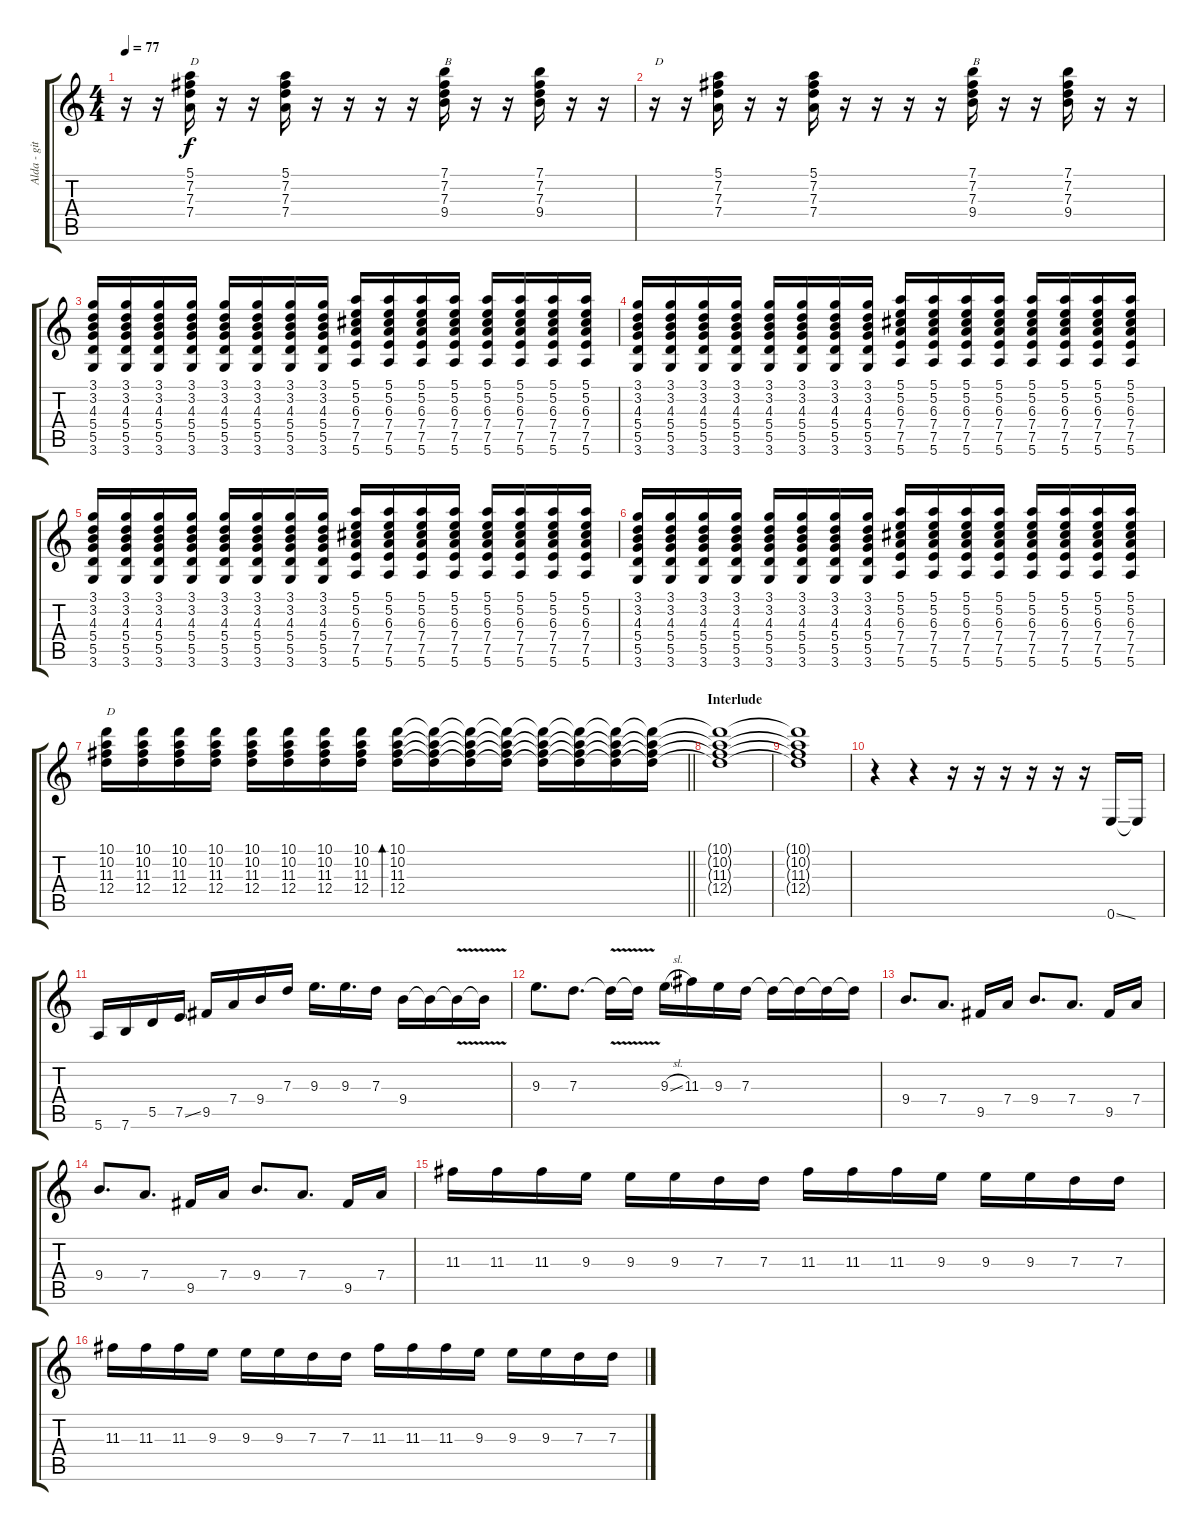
\track ("Alda - gitar 1" "Alda - git") {instrument electricguitarjazz}
\staff {score tabs}
\tuning (E4 B3 G3 D3 A2 E2) {hide}
\ts (4 4)
\tempo 77
\clef g2
\ks c
r.16{dy f} r.16 (5.1 7.2 7.3 7.4).16{txt "D"} r.16 r.16 (5.1 7.2 7.3 7.4).16 r.16 r.16 r.16 r.16 (7.1 7.2 7.3 9.4).16{txt "B"} r.16 r.16 (7.1 7.2 7.3 9.4).16 r.16 r.16 |
r.16{txt "D" volume 16} r.16 (5.1 7.2 7.3 7.4).16 r.16 r.16 (5.1 7.2 7.3 7.4).16 r.16 r.16 r.16 r.16 (7.1 7.2 7.3 9.4).16{txt "B"} r.16 r.16 (7.1 7.2 7.3 9.4).16 r.16 r.16 |
(3.1 3.2 4.3 5.4 5.5 3.6).16{volume 13 balance 8} (3.1 3.2 4.3 5.4 5.5 3.6).16 (3.1 3.2 4.3 5.4 5.5 3.6).16 (3.1 3.2 4.3 5.4 5.5 3.6).16 (3.1 3.2 4.3 5.4 5.5 3.6).16 (3.1 3.2 4.3 5.4 5.5 3.6).16 (3.1 3.2 4.3 5.4 5.5 3.6).16 (3.1 3.2 4.3 5.4 5.5 3.6).16 (5.1 5.2 6.3 7.4 7.5 5.6).16 (5.1 5.2 6.3 7.4 7.5 5.6).16 (5.1 5.2 6.3 7.4 7.5 5.6).16 (5.1 5.2 6.3 7.4 7.5 5.6).16 (5.1 5.2 6.3 7.4 7.5 5.6).16 (5.1 5.2 6.3 7.4 7.5 5.6).16 (5.1 5.2 6.3 7.4 7.5 5.6).16 (5.1 5.2 6.3 7.4 7.5 5.6).16 |
(3.1 3.2 4.3 5.4 5.5 3.6).16{volume 13 balance 8} (3.1 3.2 4.3 5.4 5.5 3.6).16 (3.1 3.2 4.3 5.4 5.5 3.6).16 (3.1 3.2 4.3 5.4 5.5 3.6).16 (3.1 3.2 4.3 5.4 5.5 3.6).16 (3.1 3.2 4.3 5.4 5.5 3.6).16 (3.1 3.2 4.3 5.4 5.5 3.6).16 (3.1 3.2 4.3 5.4 5.5 3.6).16 (5.1 5.2 6.3 7.4 7.5 5.6).16 (5.1 5.2 6.3 7.4 7.5 5.6).16 (5.1 5.2 6.3 7.4 7.5 5.6).16 (5.1 5.2 6.3 7.4 7.5 5.6).16 (5.1 5.2 6.3 7.4 7.5 5.6).16 (5.1 5.2 6.3 7.4 7.5 5.6).16 (5.1 5.2 6.3 7.4 7.5 5.6).16 (5.1 5.2 6.3 7.4 7.5 5.6).16 |
(3.1 3.2 4.3 5.4 5.5 3.6).16{volume 13 balance 8} (3.1 3.2 4.3 5.4 5.5 3.6).16 (3.1 3.2 4.3 5.4 5.5 3.6).16 (3.1 3.2 4.3 5.4 5.5 3.6).16 (3.1 3.2 4.3 5.4 5.5 3.6).16 (3.1 3.2 4.3 5.4 5.5 3.6).16 (3.1 3.2 4.3 5.4 5.5 3.6).16 (3.1 3.2 4.3 5.4 5.5 3.6).16 (5.1 5.2 6.3 7.4 7.5 5.6).16 (5.1 5.2 6.3 7.4 7.5 5.6).16 (5.1 5.2 6.3 7.4 7.5 5.6).16 (5.1 5.2 6.3 7.4 7.5 5.6).16 (5.1 5.2 6.3 7.4 7.5 5.6).16 (5.1 5.2 6.3 7.4 7.5 5.6).16 (5.1 5.2 6.3 7.4 7.5 5.6).16 (5.1 5.2 6.3 7.4 7.5 5.6).16 |
(3.1 3.2 4.3 5.4 5.5 3.6).16{volume 13 balance 8} (3.1 3.2 4.3 5.4 5.5 3.6).16 (3.1 3.2 4.3 5.4 5.5 3.6).16 (3.1 3.2 4.3 5.4 5.5 3.6).16 (3.1 3.2 4.3 5.4 5.5 3.6).16 (3.1 3.2 4.3 5.4 5.5 3.6).16 (3.1 3.2 4.3 5.4 5.5 3.6).16 (3.1 3.2 4.3 5.4 5.5 3.6).16 (5.1 5.2 6.3 7.4 7.5 5.6).16 (5.1 5.2 6.3 7.4 7.5 5.6).16 (5.1 5.2 6.3 7.4 7.5 5.6).16 (5.1 5.2 6.3 7.4 7.5 5.6).16 (5.1 5.2 6.3 7.4 7.5 5.6).16 (5.1 5.2 6.3 7.4 7.5 5.6).16 (5.1 5.2 6.3 7.4 7.5 5.6).16 (5.1 5.2 6.3 7.4 7.5 5.6).16 |
\barLineRight lightlight
(10.1 10.2 11.3 12.4).16{txt "D"} (10.1 10.2 11.3 12.4).16 (10.1 10.2 11.3 12.4).16 (10.1 10.2 11.3 12.4).16 (10.1 10.2 11.3 12.4).16 (10.1 10.2 11.3 12.4).16 (10.1 10.2 11.3 12.4).16 (10.1 10.2 11.3 12.4).16 (10.1 10.2 11.3 12.4).16{bd 60} (10.1{t} 10.2{t} 11.3{t} 12.4{t}).16 (10.1{t} 10.2{t} 11.3{t} 12.4{t}).16 (10.1{t} 10.2{t} 11.3{t} 12.4{t}).16 (10.1{t} 10.2{t} 11.3{t} 12.4{t}).16 (10.1{t} 10.2{t} 11.3{t} 12.4{t}).16 (10.1{t} 10.2{t} 11.3{t} 12.4{t}).16 (10.1{t} 10.2{t} 11.3{t} 12.4{t}).16 |
\section ("" "Interlude")
(10.1{t} 10.2{t} 11.3{t} 12.4{t}).1 |
(10.1{t} 10.2{t} 11.3{t} 12.4{t}).1{volume 16 balance 11 instrument electricguitarjazz} |
r.4 r.4 r.16 r.16 r.16 r.16 r.16 r.16 0.6{ss}.16 0.6{t}.16 |
5.6.16 7.6.16 5.5.16 7.5{ss}.16 9.5.16 7.4.16 9.4.16 7.3.16 9.3.16{d} 9.3.16{d} 7.3.16 9.4.16 9.4{t}.16 9.4{v t}.16 9.4{t}.16 |
9.3.8{d} 7.3.8{d} 7.3{v t}.16 7.3{t}.16 9.3{sl}.16 11.3.16 9.3.16 7.3.16 7.3{t}.16 7.3{t}.16 7.3{t}.16 7.3{t}.16 |
9.4.8{d} 7.4.8{d} 9.5.16 7.4.16 9.4.8{d} 7.4.8{d} 9.5.16 7.4.16 |
9.4.8{d} 7.4.8{d} 9.5.16 7.4.16 9.4.8{d} 7.4.8{d} 9.5.16 7.4.16 |
11.3.16 11.3.16 11.3.16 9.3.16 9.3.16 9.3.16 7.3.16 7.3.16 11.3.16 11.3.16 11.3.16 9.3.16 9.3.16 9.3.16 7.3.16 7.3.16 |
11.3.16 11.3.16 11.3.16 9.3.16 9.3.16 9.3.16 7.3.16 7.3.16 11.3.16 11.3.16 11.3.16 9.3.16 9.3.16 9.3.16 7.3.16 7.3.16
